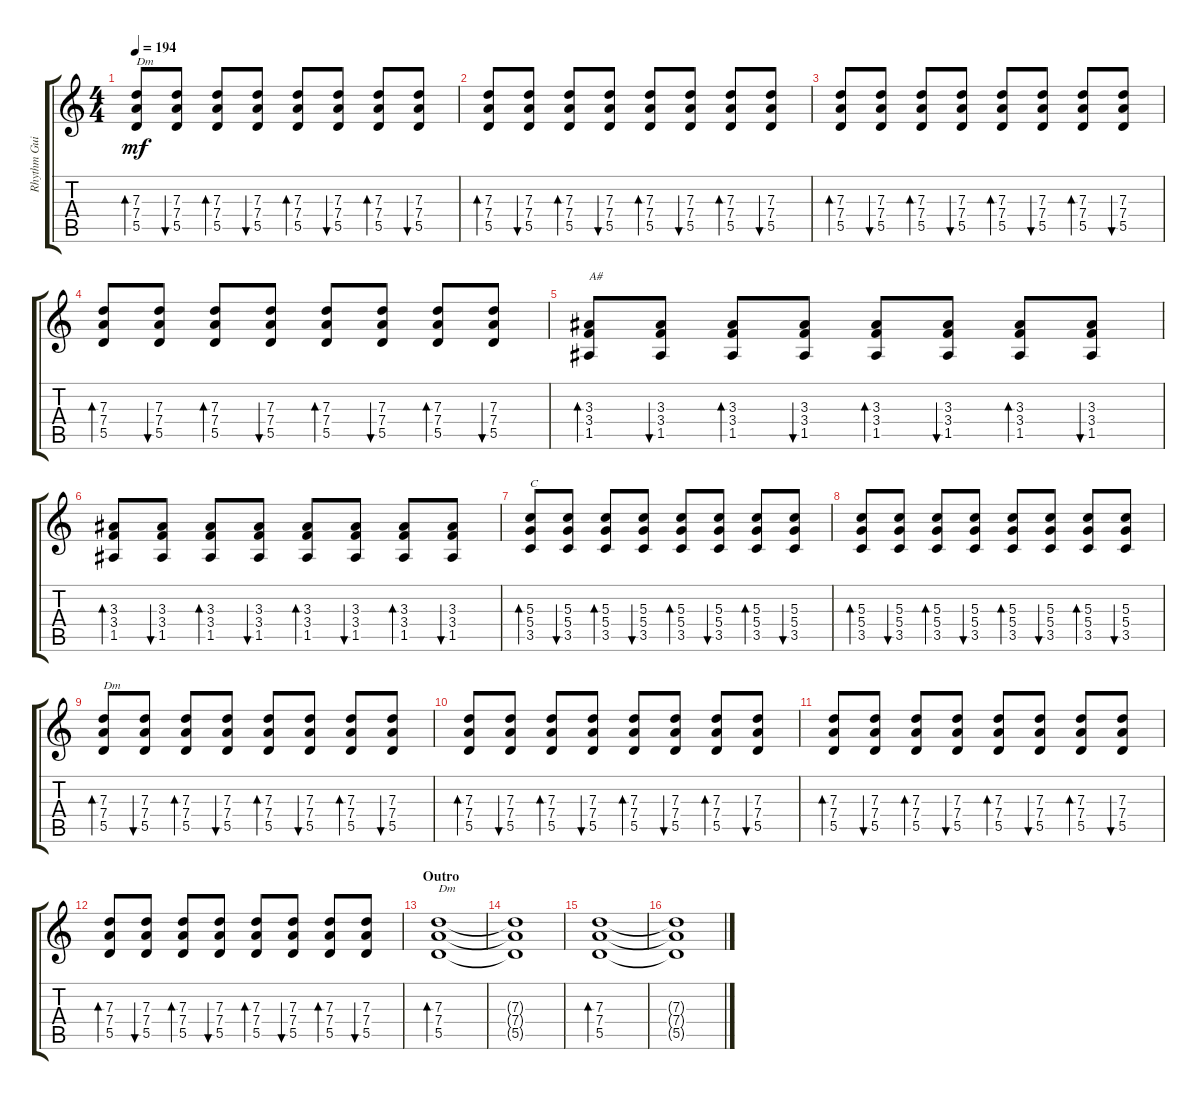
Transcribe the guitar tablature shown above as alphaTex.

\track ("Rhythm Guitar" "Rhythm Gui") {instrument overdrivenguitar}
\staff {score tabs}
\tuning (E4 B3 G3 D3 A2 E2) {hide}
\ts (4 4)
\tempo 194
\clef g2
\ks c
(7.3 7.4 5.5).8{bd 30 txt "Dm" dy mf} (7.3 7.4 5.5).8{bu 30} (7.3 7.4 5.5).8{bd 30} (7.3 7.4 5.5).8{bu 30} (7.3 7.4 5.5).8{bd 30} (7.3 7.4 5.5).8{bu 30} (7.3 7.4 5.5).8{bd 30} (7.3 7.4 5.5).8{bu 30} |
(7.3 7.4 5.5).8{bd 30} (7.3 7.4 5.5).8{bu 30} (7.3 7.4 5.5).8{bd 30} (7.3 7.4 5.5).8{bu 30} (7.3 7.4 5.5).8{bd 30} (7.3 7.4 5.5).8{bu 30} (7.3 7.4 5.5).8{bd 30} (7.3 7.4 5.5).8{bu 30} |
(7.3 7.4 5.5).8{bd 30} (7.3 7.4 5.5).8{bu 30} (7.3 7.4 5.5).8{bd 30} (7.3 7.4 5.5).8{bu 30} (7.3 7.4 5.5).8{bd 30} (7.3 7.4 5.5).8{bu 30} (7.3 7.4 5.5).8{bd 30} (7.3 7.4 5.5).8{bu 30} |
(7.3 7.4 5.5).8{bd 30} (7.3 7.4 5.5).8{bu 30} (7.3 7.4 5.5).8{bd 30} (7.3 7.4 5.5).8{bu 30} (7.3 7.4 5.5).8{bd 30} (7.3 7.4 5.5).8{bu 30} (7.3 7.4 5.5).8{bd 30} (7.3 7.4 5.5).8{bu 30} |
(3.3 3.4 1.5).8{bd 30 txt "A#"} (3.3 3.4 1.5).8{bu 30} (3.3 3.4 1.5).8{bd 30} (3.3 3.4 1.5).8{bu 30} (3.3 3.4 1.5).8{bd 30} (3.3 3.4 1.5).8{bu 30} (3.3 3.4 1.5).8{bd 30} (3.3 3.4 1.5).8{bu 30} |
(3.3 3.4 1.5).8{bd 30} (3.3 3.4 1.5).8{bu 30} (3.3 3.4 1.5).8{bd 30} (3.3 3.4 1.5).8{bu 30} (3.3 3.4 1.5).8{bd 30} (3.3 3.4 1.5).8{bu 30} (3.3 3.4 1.5).8{bd 30} (3.3 3.4 1.5).8{bu 30} |
(5.3 5.4 3.5).8{bd 30 txt "C"} (5.3 5.4 3.5).8{bu 30} (5.3 5.4 3.5).8{bd 30} (5.3 5.4 3.5).8{bu 30} (5.3 5.4 3.5).8{bd 30} (5.3 5.4 3.5).8{bu 30} (5.3 5.4 3.5).8{bd 30} (5.3 5.4 3.5).8{bu 30} |
(5.3 5.4 3.5).8{bd 30} (5.3 5.4 3.5).8{bu 30} (5.3 5.4 3.5).8{bd 30} (5.3 5.4 3.5).8{bu 30} (5.3 5.4 3.5).8{bd 30} (5.3 5.4 3.5).8{bu 30} (5.3 5.4 3.5).8{bd 30} (5.3 5.4 3.5).8{bu 30} |
(7.3 7.4 5.5).8{bd 30 txt "Dm"} (7.3 7.4 5.5).8{bu 30} (7.3 7.4 5.5).8{bd 30} (7.3 7.4 5.5).8{bu 30} (7.3 7.4 5.5).8{bd 30} (7.3 7.4 5.5).8{bu 30} (7.3 7.4 5.5).8{bd 30} (7.3 7.4 5.5).8{bu 30} |
(7.3 7.4 5.5).8{bd 30} (7.3 7.4 5.5).8{bu 30} (7.3 7.4 5.5).8{bd 30} (7.3 7.4 5.5).8{bu 30} (7.3 7.4 5.5).8{bd 30} (7.3 7.4 5.5).8{bu 30} (7.3 7.4 5.5).8{bd 30} (7.3 7.4 5.5).8{bu 30} |
(7.3 7.4 5.5).8{bd 30} (7.3 7.4 5.5).8{bu 30} (7.3 7.4 5.5).8{bd 30} (7.3 7.4 5.5).8{bu 30} (7.3 7.4 5.5).8{bd 30} (7.3 7.4 5.5).8{bu 30} (7.3 7.4 5.5).8{bd 30} (7.3 7.4 5.5).8{bu 30} |
(7.3 7.4 5.5).8{bd 30} (7.3 7.4 5.5).8{bu 30} (7.3 7.4 5.5).8{bd 30} (7.3 7.4 5.5).8{bu 30} (7.3 7.4 5.5).8{bd 30} (7.3 7.4 5.5).8{bu 30} (7.3 7.4 5.5).8{bd 30} (7.3 7.4 5.5).8{bu 30} |
\section ("" "Outro")
(7.3 7.4 5.5).1{bd 30 txt "Dm"} |
(7.3{t} 7.4{t} 5.5{t}).1 |
(7.3 7.4 5.5).1{bd 30} |
(7.3{t} 7.4{t} 5.5{t}).1
